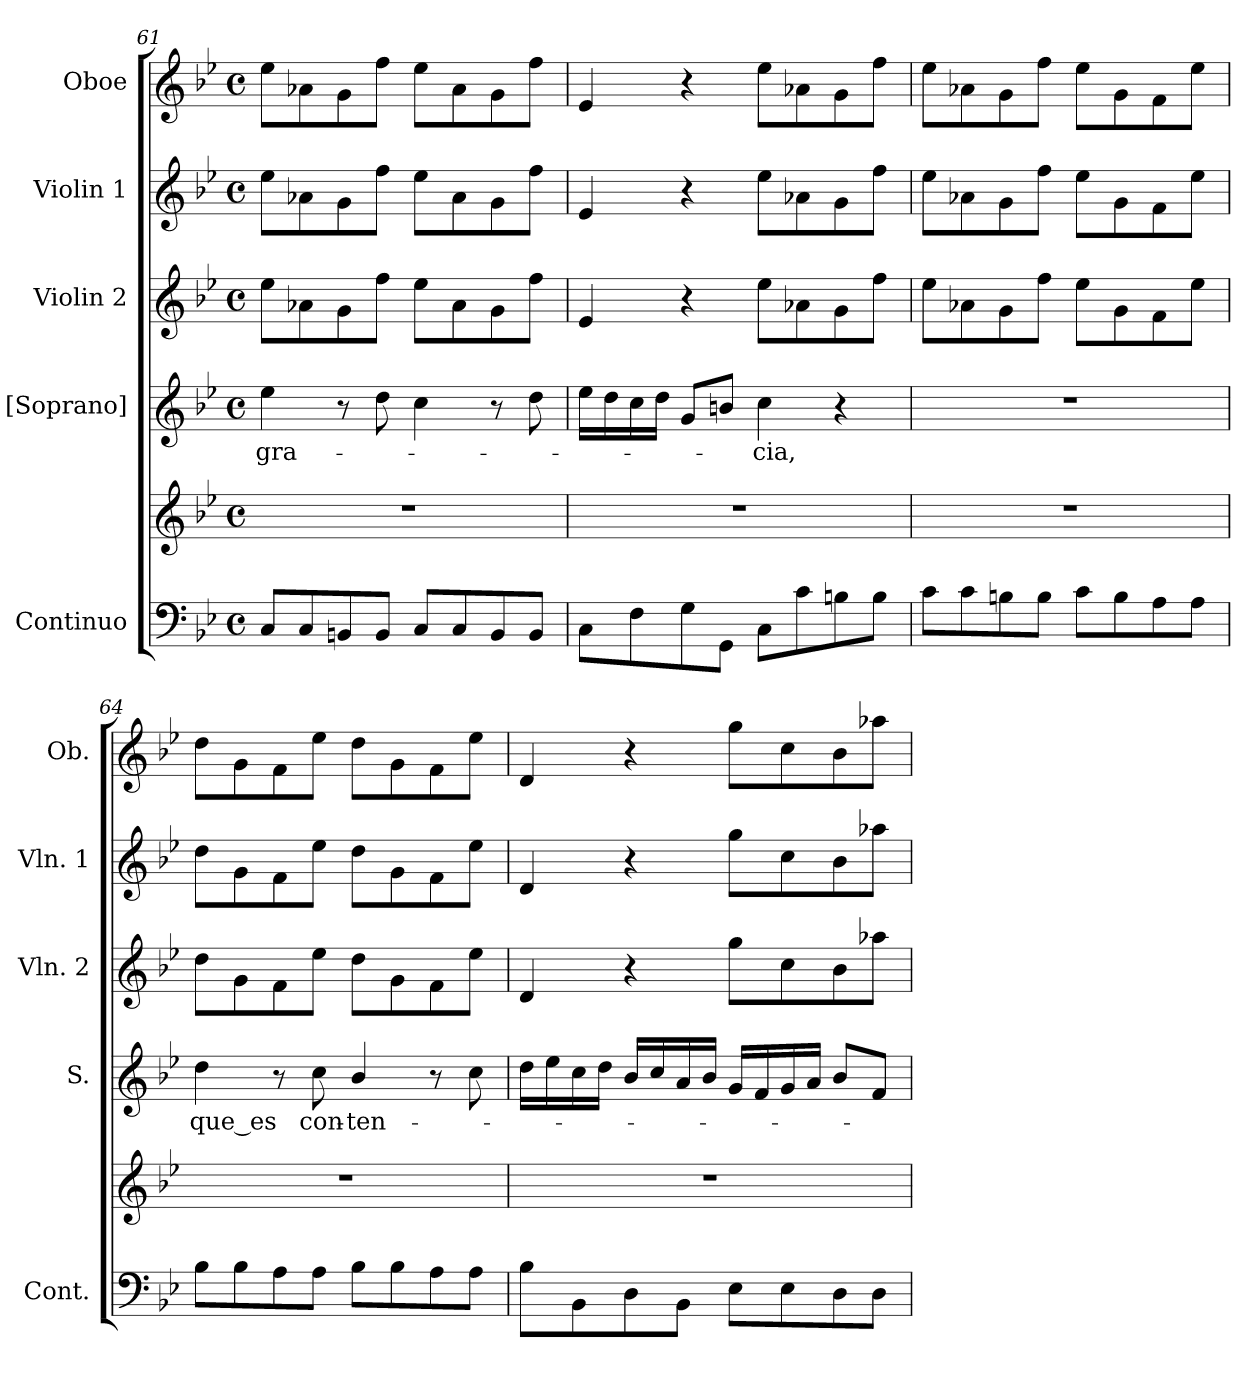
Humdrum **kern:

**kern	**kern	**kern	**text	**kern	**kern	**kern
*part5	*part5	*part4	*part4	*part3	*part2	*part1
*staff6	*staff5	*staff4	*staff4	*staff3	*staff2	*staff1
*I"Continuo	*	*I"[Soprano]	*	*I"Violin 2	*I"Violin 1	*I"Oboe
*I'Cont.	*	*I'S.	*	*I'Vln. 2	*I'Vln. 1	*I'Ob.
*clefF4	*clefG2	*clefG2	*	*clefG2	*clefG2	*clefG2
*k[b-e-]	*k[b-e-]	*k[b-e-]	*	*k[b-e-]	*k[b-e-]	*k[b-e-]
*B-:	*B-:	*B-:	*	*B-:	*B-:	*B-:
*M4/4	*M4/4	*M4/4	*	*M4/4	*M4/4	*M4/4
*met(c)	*met(c)	*met(c)	*	*met(c)	*met(c)	*met(c)
=61	=61	=61	=61	=61	=61	=61
!	!	!	!LO:LY:b:color=#000000	!	!	!
8Ci/L	1r	4ee-i\	gra-	8ee-i\L	8ee-i\L	8ee-i\L
8Ci/	.	.	.	8a-Xi\	8a-Xi\	8a-Xi\
8BBni/	.	8r	.	8gi\	8gi\	8gi\
8BBi/J	.	8ddi\	.	8ffi\J	8ffi\J	8ffi\J
8Ci/L	.	4cci\	.	8ee-i\L	8ee-i\L	8ee-i\L
8Ci/	.	.	.	8a-i\	8a-i\	8a-i\
8BBi/	.	8r	.	8gi\	8gi\	8gi\
8BBi/J	.	8ddi\	.	8ffi\J	8ffi\J	8ffi\J
=62	=62	=62	=62	=62	=62	=62
8Ci\L	1r	16ee-i\LL	.	4e-i/	4e-i/	4e-i/
.	.	16ddi\	.	.	.	.
8Fi\	.	16cci\	.	.	.	.
.	.	16ddi\JJ	.	.	.	.
8Gi\	.	8gi/L	.	4r	4r	4r
8GGi\J	.	8bni/J	.	.	.	.
!	!	!	!LO:LY:b:color=#000000	!	!	!
8Ci\L	.	4cci\	-cia,	8ee-i\L	8ee-i\L	8ee-i\L
8ci\	.	.	.	8a-Xi\	8a-Xi\	8a-Xi\
8Bni\	.	4r	.	8gi\	8gi\	8gi\
8Bi\J	.	.	.	8ffi\J	8ffi\J	8ffi\J
=63	=63	=63	=63	=63	=63	=63
8ci\L	1r	1r	.	8ee-i\L	8ee-i\L	8ee-i\L
8ci\	.	.	.	8a-Xi\	8a-Xi\	8a-Xi\
8Bni\	.	.	.	8gi\	8gi\	8gi\
8Bi\J	.	.	.	8ffi\J	8ffi\J	8ffi\J
8ci\L	.	.	.	8ee-i\L	8ee-i\L	8ee-i\L
8Bi\	.	.	.	8gi\	8gi\	8gi\
8Ai\	.	.	.	8fi\	8fi\	8fi\
8Ai\J	.	.	.	8ee-i\J	8ee-i\J	8ee-i\J
!!LO:PB:g=z
=64	=64	=64	=64	=64	=64	=64
!	!	!	!LO:LY:b:color=#000000	!	!	!
8B-i\L	1r	4ddi\	que_es	8ddi\L	8ddi\L	8ddi\L
8B-i\	.	.	.	8gi\	8gi\	8gi\
8Ai\	.	8r	.	8fi\	8fi\	8fi\
!	!	!	!LO:LY:b:color=#000000	!	!	!
8Ai\J	.	8cci\	con-	8ee-i\J	8ee-i\J	8ee-i\J
!	!	!	!LO:LY:b:color=#000000	!	!	!
8B-i\L	.	4b-i/	-ten-	8ddi\L	8ddi\L	8ddi\L
8B-i\	.	.	.	8gi\	8gi\	8gi\
8Ai\	.	8r	.	8fi\	8fi\	8fi\
8Ai\J	.	8cci\	.	8ee-i\J	8ee-i\J	8ee-i\J
=65	=65	=65	=65	=65	=65	=65
8B-i\L	1r	16ddi\LL	.	4di/	4di/	4di/
.	.	16ee-i\	.	.	.	.
8BB-i\	.	16cci\	.	.	.	.
.	.	16ddi\JJ	.	.	.	.
8Di\	.	16b-i/LL	.	4r	4r	4r
.	.	16cci/	.	.	.	.
8BB-i\J	.	16ai/	.	.	.	.
.	.	16b-i/JJ	.	.	.	.
8E-i\L	.	16gi/LL	.	8ggi\L	8ggi\L	8ggi\L
.	.	16fi/	.	.	.	.
8E-i\	.	16gi/	.	8cci\	8cci\	8cci\
.	.	16ai/JJ	.	.	.	.
8Di\	.	8b-i/L	.	8b-i\	8b-i\	8b-i\
8Di\J	.	8fi/J	.	8aa-Xi\J	8aa-Xi\J	8aa-Xi\J
=	=	=	=	=	=	=
*-	*-	*-	*-	*-	*-	*-
